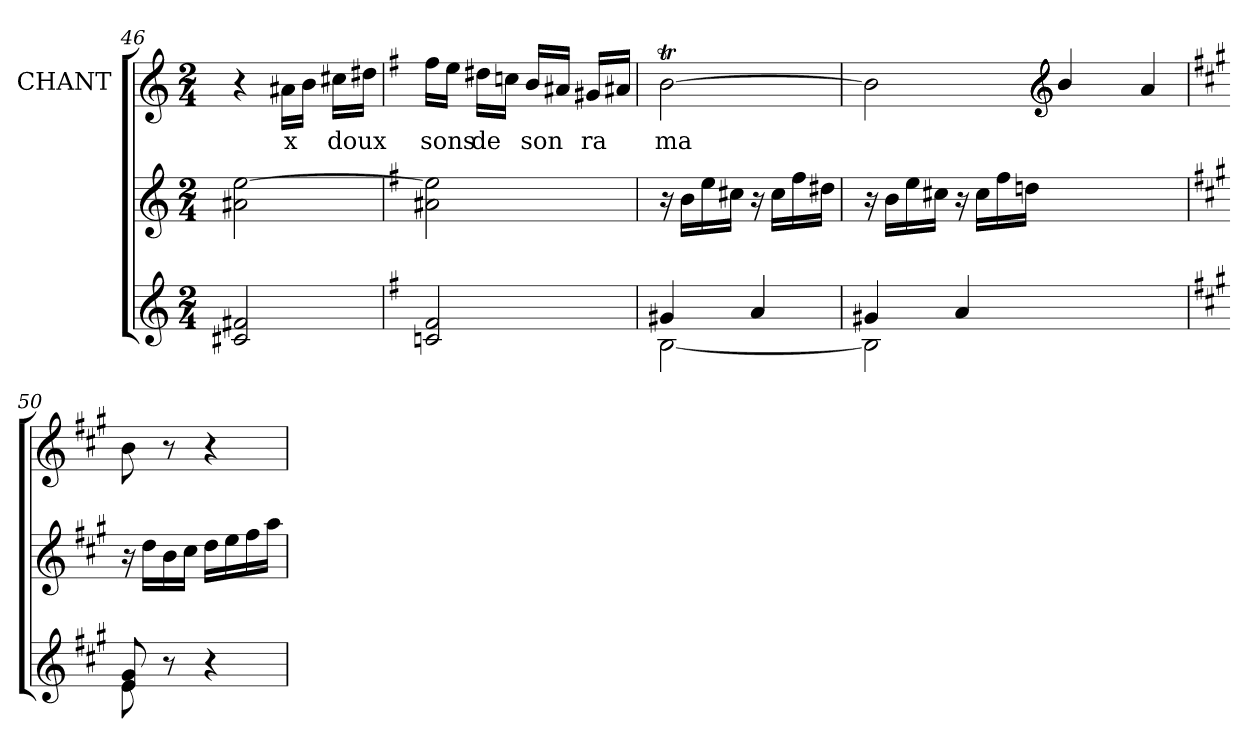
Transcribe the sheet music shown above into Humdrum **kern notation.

**kern	**kern	**kern	**text
*part3	*part2	*part1	*part1
*staff3	*staff2	*staff1	*staff1
*	*	*I"CHANT	*
*clefG2	*clefG2	*clefG2	*
*k[]	*k[]	*k[]	*
*M2/4	*M2/4	*M2/4	*
=46	=46	=46	=46
2f#Xi/ 2c#Xi/	2a#Xj\ [2eej\	4r	.
.	.	16a#Xj\LL	x
.	.	16bj\JJ	.
.	.	16cc#Xj\LL	doux
.	.	16dd#Xj\JJ	.
!!LO:LB:g=z
=47	=47	=47	=47
*k[f#]	*k[f#]	*k[f#]	*
2f#i/ 2cni/	2a#Xj\ 2eej]\	16ff#j\LL	sons
.	.	16eej\JJ	.
.	.	16dd#Xj\LL	de
.	.	16ccnj\JJ	.
.	.	16bj/LL	son
.	.	16a#Xj/JJ	.
.	.	16g#Xj/LL	ra
.	.	16a#Xj/JJ	--
=48	=48	=48	=48
*^	*	*	*
4g#Xi/	[2BZ\	16r	[2btj\	ma
.	.	16bj\LL	.	.
.	.	16eej\	.	.
.	.	16cc#Xj\JJ	.	.
4ai/	.	16r	.	.
.	.	16cc#j\LL	.	.
.	.	16ff#j\	.	.
.	.	16dd#Xj\JJ	.	.
=49	=49	=49	=49	=49
*	*	*	*^	*
4g#Xi/	2BZ\]	16r	2bj\]	4ryy	.
.	.	16bj\LL	.	.	.
.	.	16eej\	.	.	.
.	.	16cc#Xj\JJ	.	.	.
4ai/	.	16r	.	16ryy	.
.	.	16cc#j\LL	.	16ryy	.
.	.	16ff#j\	.	16ryy	.
.	.	16ddnj\JJ	.	16ryy	.
*	*	*	*clefG2	*	*
2ryy	2ryy	2ryy	4bV/	16ryy	.
.	.	.	.	16ryy	.
.	.	.	.	16ryy	.
.	.	.	.	16ryy	.
.	.	.	4ryy	4aZ/	.
*	*	*	*v	*v	*
!!LO:LB:g=z
=50	=50	=50	=50	=50
*k[f#c#g#]	*	*k[f#c#g#]	*k[f#c#g#]	*
8ei/ 8g#i/	8eZ\	16r	8bj\	.
.	.	16ddj\LL	.	.
8r	4.ryy	16bj\	8r	.
.	.	16cc#j\JJ	.	.
4r	.	16ddj\LL	4r	.
.	.	16eej\	.	.
.	.	16ff#j\	.	.
.	.	16aaj\JJ	.	.
*v	*v	*	*	*
=	=	=	=
*-	*-	*-	*-
